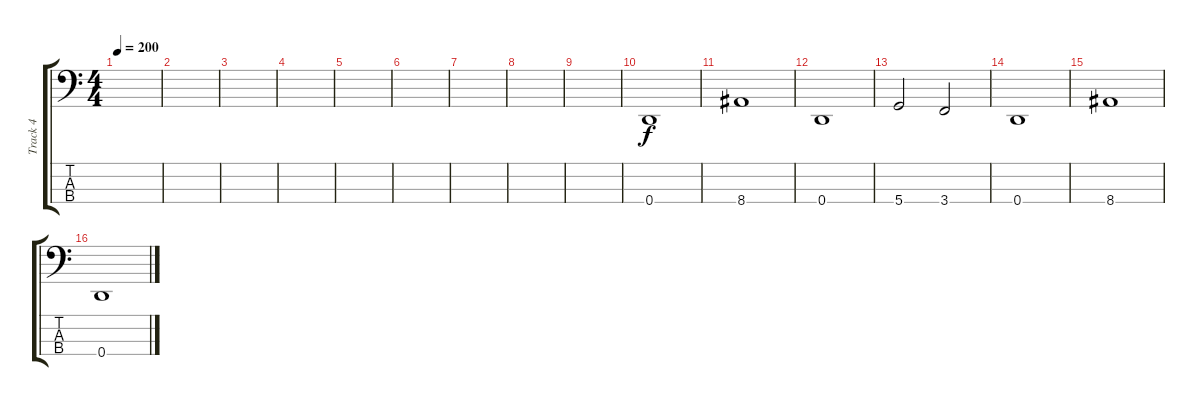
\track ("Track 4" "Track 4") {instrument electricbassfinger}
\staff {score tabs}
\tuning (G2 D2 A1 D1) {hide}
\ts (4 4)
\tempo 200
\clef f4
\ks c
|
|
|
|
|
|
|
|
|
0.4.1 |
8.4.1 |
0.4.1 |
5.4.2 3.4.2 |
0.4.1 |
8.4.1 |
0.4.1
